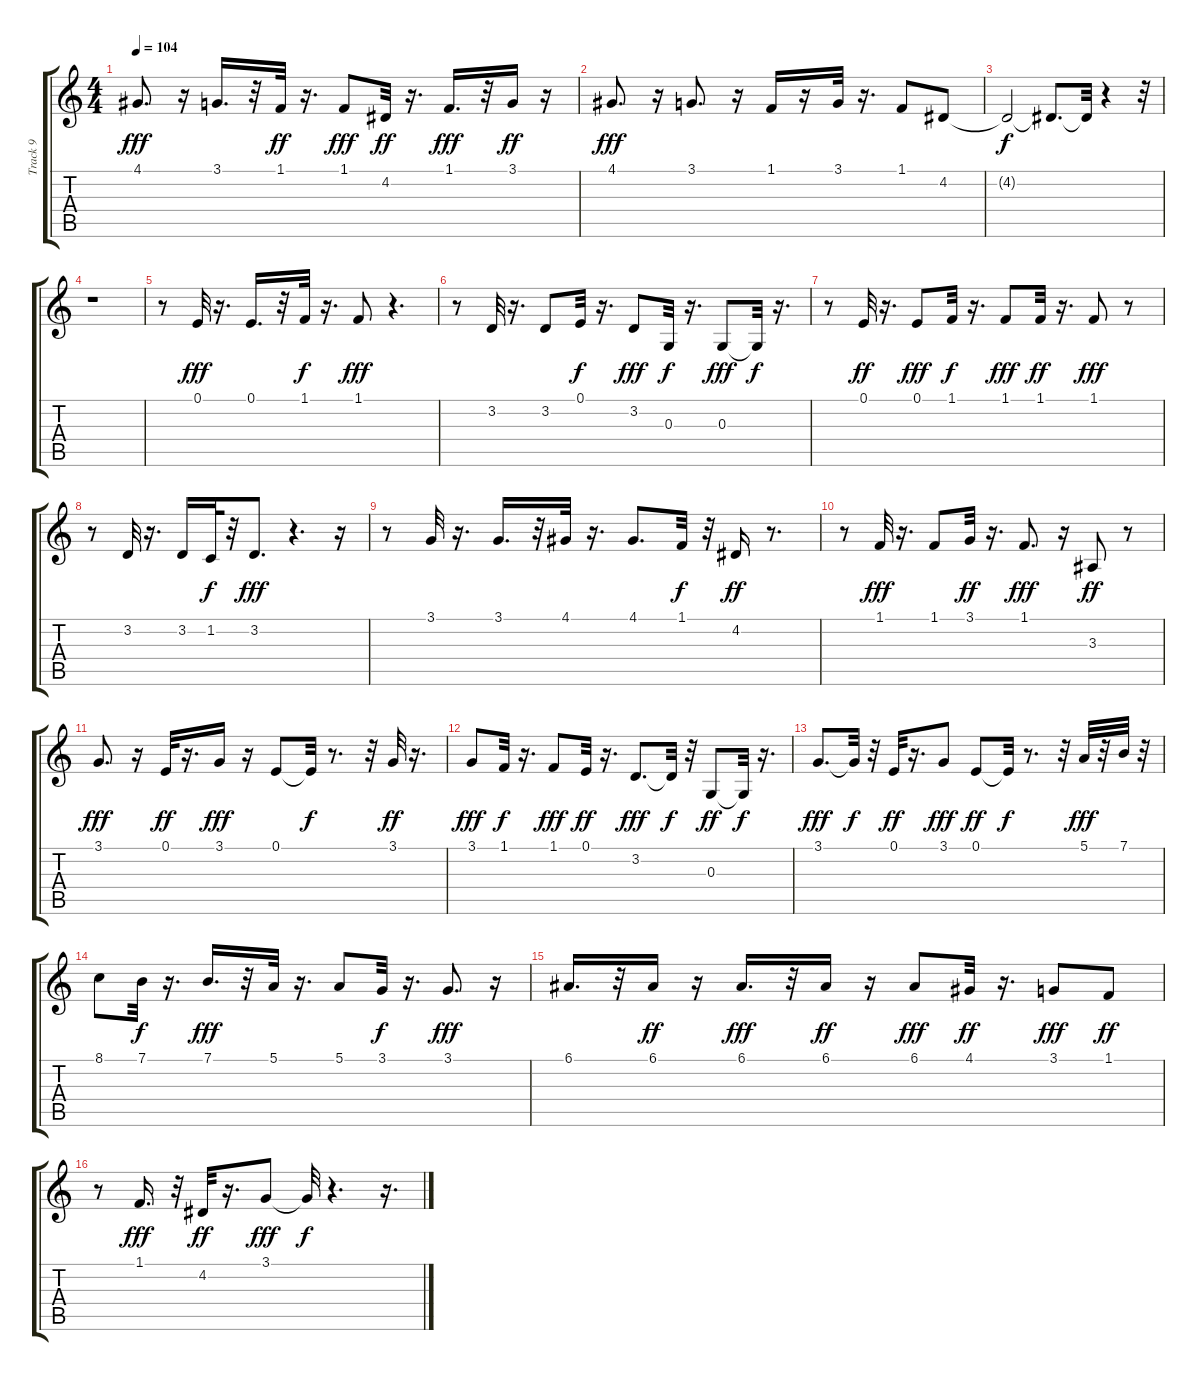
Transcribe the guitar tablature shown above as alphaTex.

\track ("Track 9" "Track 9") {instrument altosax}
\staff {score tabs}
\tuning (E4 B3 G3 D3 A2 E2) {hide}
\ts (4 4)
\tempo 104
\clef g2
\ks c
4.1.8{d dy fff} r.16 3.1.16{d} r.32 1.1.32{dy ff} r.16{d} 1.1.8{dy fff} 4.2.32{dy ff} r.16{d} 1.1.16{d dy fff} r.32 3.1.16{dy ff} r.16 |
4.1.8{d dy fff} r.16 3.1.8{d} r.16 1.1.16 r.16 3.1.32 r.16{d} 1.1.8 4.2.8 |
4.2{t}.2{dy f} 4.2{t}.8{d} 4.2{t}.32 r.4 r.32 |
r.1 |
r.8 0.1.32{dy fff} r.16{d} 0.1.16{d} r.32 1.1.32{dy f} r.16{d} 1.1.8{dy fff} r.4{d} |
r.8 3.2.32 r.16{d} 3.2.8 0.1.32{dy f} r.16{d} 3.2.8{dy fff} 0.3.32{dy f} r.16{d} 0.3.8{dy fff} 0.3{t}.32{dy f} r.16{d} |
r.8 0.1.32{dy ff} r.16{d} 0.1.8{dy fff} 1.1.32{dy f} r.16{d} 1.1.8{dy fff} 1.1.32{dy ff} r.16{d} 1.1.8{dy fff} r.8 |
r.8 3.2.32 r.16{d} 3.2.16 1.2.32{dy f} r.32 3.2.8{d dy fff} r.4{d} r.16 |
r.8 3.1.32 r.16{d} 3.1.16{d} r.32 4.1.32 r.16{d} 4.1.8{d} 1.1.32{dy f} r.32 4.2.16{dy ff} r.8{d} |
r.8 1.1.32{dy fff} r.16{d} 1.1.8 3.1.32{dy ff} r.16{d} 1.1.8{d dy fff} r.16 3.3.8{dy ff} r.8 |
3.1.8{d dy fff} r.16 0.1.32{dy ff} r.16{d} 3.1.16{dy fff} r.16 0.1.8 0.1{t}.32{dy f} r.8{d} r.32 3.1.32{dy ff} r.16{d} |
3.1.8{dy fff} 1.1.32{dy f} r.16{d} 1.1.8{dy fff} 0.1.32{dy ff} r.16{d} 3.2.8{d dy fff} 3.2{t}.32{dy f} r.32 0.3.8{dy ff} 0.3{t}.32{dy f} r.16{d} |
3.1.8{d dy fff} 3.1{t}.32{dy f} r.32 0.1.32{dy ff} r.16{d} 3.1.8{dy fff} 0.1.8{dy ff} 0.1{t}.32{dy f} r.8{d} r.32 5.1.32{dy fff} r.32 7.1.32 r.32 |
8.1.8 7.1.32{dy f} r.16{d} 7.1.16{d dy fff} r.32 5.1.32 r.16{d} 5.1.8 3.1.32{dy f} r.16{d} 3.1.8{d dy fff} r.16 |
6.1.16{d} r.32 6.1.16{dy ff} r.16 6.1.16{d dy fff} r.32 6.1.16{dy ff} r.16 6.1.8{dy fff} 4.1.32{dy ff} r.16{d} 3.1.8{dy fff} 1.1.8{dy ff} |
r.8 1.1.16{d dy fff} r.32 4.2.32{dy ff} r.16{d} 3.1.8{dy fff} 3.1{t}.32{dy f} r.4{d} r.16{d}
